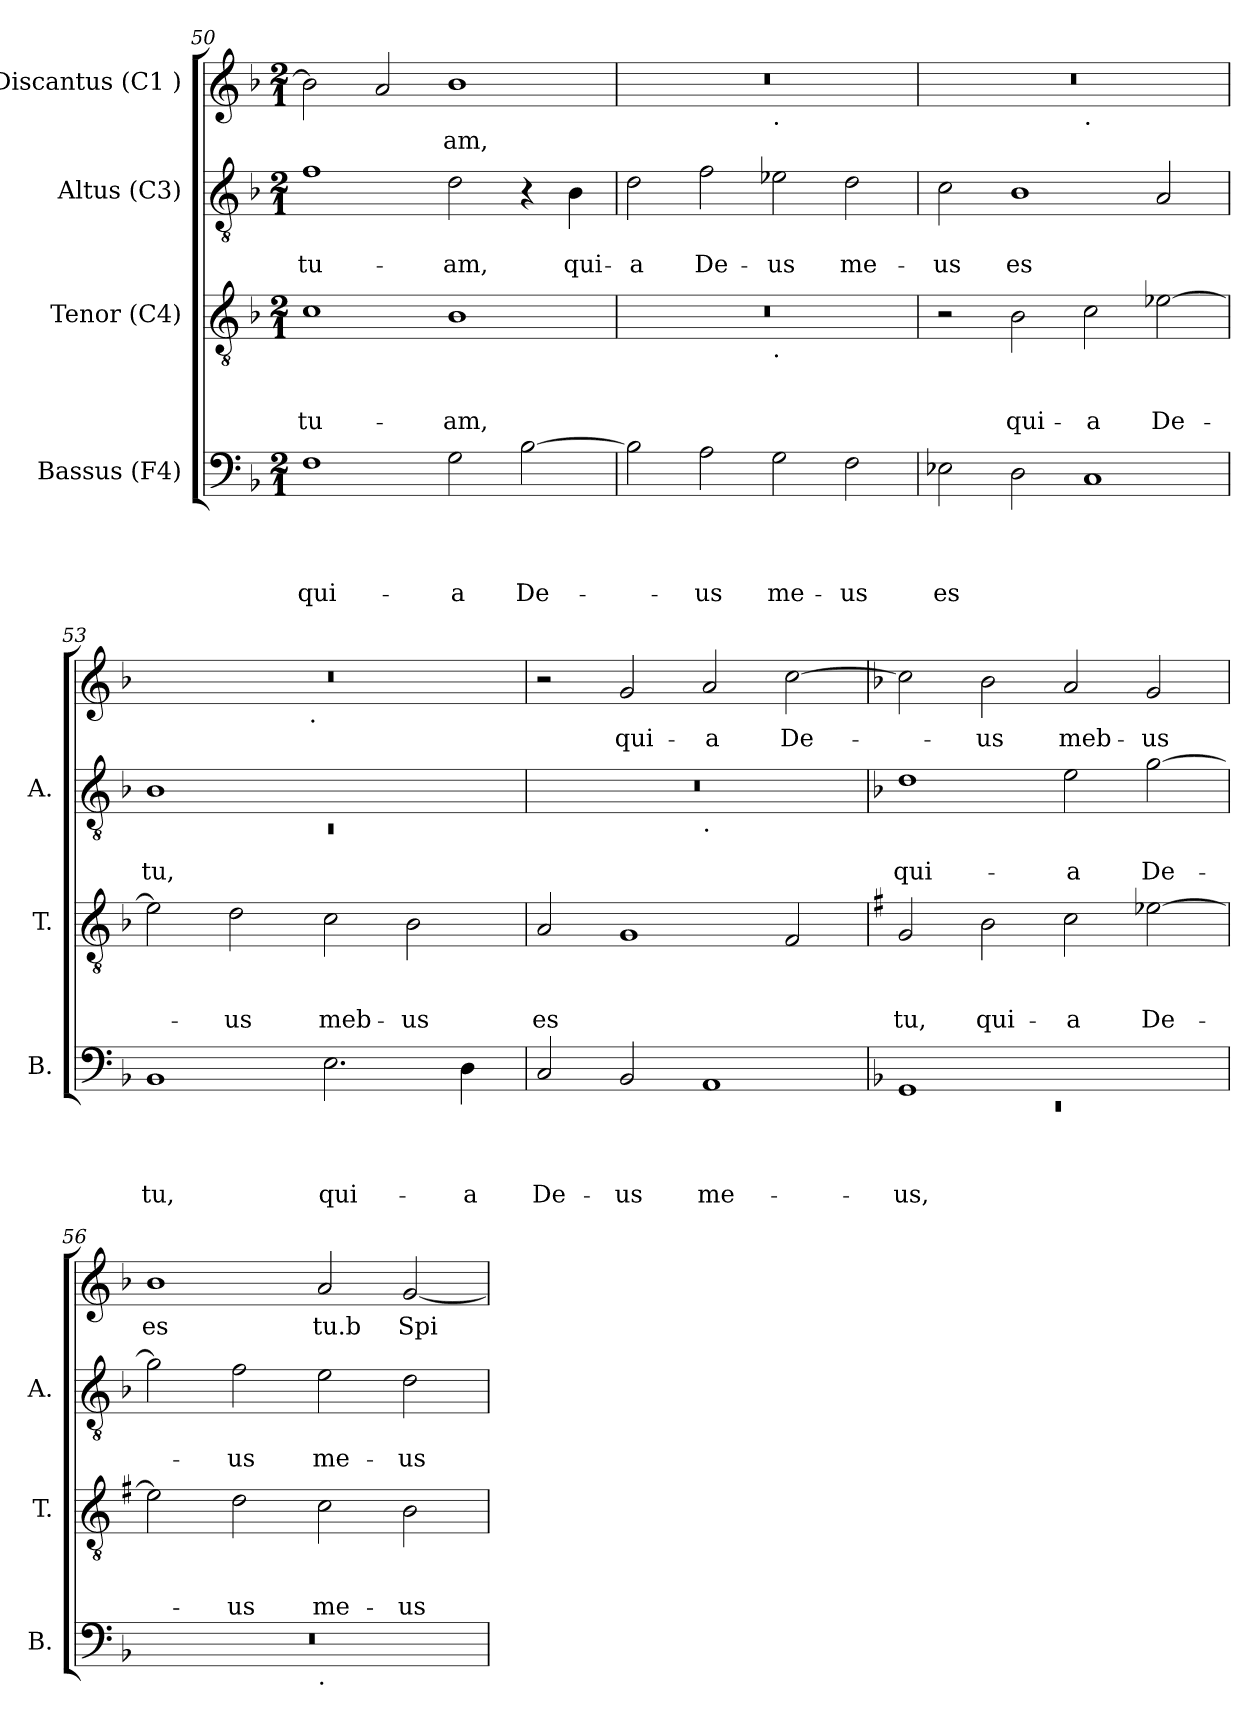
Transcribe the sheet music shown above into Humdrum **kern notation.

**kern	**text	**text	**text	**text	**kern	**text	**text	**text	**kern	**text	**text	**kern	**text
*part4	*part4	*part4	*part4	*part4	*part3	*part3	*part3	*part3	*part2	*part2	*part2	*part1	*part1
*staff4	*staff4	*staff4	*staff4	*staff4	*staff3	*staff3	*staff3	*staff3	*staff2	*staff2	*staff2	*staff1	*staff1
*I"Bassus (F4)	*	*	*	*	*I"Tenor (C4)	*	*	*	*I"Altus (C3)	*	*	*I"Discantus (C1 )	*
*I'B.	*	*	*	*	*I'T.	*	*	*	*I'A.	*	*	*	*
*clefF4	*	*	*	*	*clefGv2	*	*	*	*clefGv2	*	*	*clefG2	*
*k[b-]	*	*	*	*	*k[b-]	*	*	*	*k[b-]	*	*	*k[b-]	*
*F:	*	*	*	*	*F:	*	*	*	*F:	*	*	*F:	*
*M2/1	*	*	*	*	*M2/1	*	*	*	*M2/1	*	*	*M2/1	*
=50	=50	=50	=50	=50	=50	=50	=50	=50	=50	=50	=50	=50	=50
!	!	!	!	!LO:LY:b	!	!	!	!LO:LY:b	!	!	!LO:LY:b	!	!
1F	.	.	.	qui-	1c	.	.	tu-	1f	.	tu-	2b-\]	.
.	.	.	.	.	.	.	.	.	.	.	.	2a/	.
!	!	!	!	!LO:LY:b	!	!	!	!LO:LY:b	!	!	!LO:LY:b	!	!LO:LY:b
2G\	.	.	.	-a	1B-	.	.	-am,	2d\	.	-am,	1b-	-am,
!	!	!	!	!LO:LY:b	!	!	!	!	!	!	!	!	!
[>2B-\	.	.	.	De-	.	.	.	.	4r	.	.	.	.
!	!	!	!	!	!	!	!	!	!	!	!LO:LY:b	!	!
.	.	.	.	.	.	.	.	.	4B-\	.	qui-	.	.
=51	=51	=51	=51	=51	=51	=51	=51	=51	=51	=51	=51	=51	=51
!	!	!	!	!	!	!	!	!	!	!	!LO:LY:b	!	!
*	*	*	*	*	*^	*	*	*	*	*	*	*^	*
2B-\]	.	.	.	.	0r	1ryy	.	.	.	2d\	.	-a	0r	1ryy	.
!	!	!	!	!LO:LY:b	!	!	!	!	!	!	!	!LO:LY:b	!	!	!
2A\	.	.	.	-us	.	.	.	.	.	2f\	.	De-	.	.	.
!	!	!	!	!	!	!	!	!	!	!	!	!	!	!LO:TX:b:t=.	!
!	!	!	!	!	!	!LO:TX:b:t=.	!	!	!	!	!	!	!	!	!
!	!	!	!	!LO:LY:b	!	!	!	!	!	!	!	!LO:LY:b	!	!	!
2G\	.	.	.	me-	.	1ryy	.	.	.	2e-X\	.	-us	.	1ryy	.
!	!	!	!	!LO:LY:b	!	!	!	!	!	!	!	!LO:LY:b	!	!	!
2F\	.	.	.	-us	.	.	.	.	.	2d\	.	me-	.	.	.
=52	=52	=52	=52	=52	=52	=52	=52	=52	=52	=52	=52	=52	=52	=52	=52
!	!	!	!	!LO:LY:b	!	!	!	!	!	!	!	!LO:LY:b	!	!	!
*	*	*	*	*	*v	*v	*	*	*	*	*	*	*	*	*
2E-\	.	.	.	es	2r	.	.	.	2c\	.	-us	0r	1ryy	.
!	!	!	!	!	!	!	!	!LO:LY:b	!	!	!LO:LY:b	!	!	!
2D\	.	.	.	.	2B-\	.	.	qui-	1B-	.	es	.	.	.
!	!	!	!	!	!	!	!	!	!	!	!	!	!LO:TX:b:t=.	!
!	!	!	!	!	!	!	!	!LO:LY:b	!	!	!	!	!	!
1C	.	.	.	.	2c\	.	.	-a	.	.	.	.	1ryy	.
!	!	!	!	!	!	!	!	!LO:LY:b	!	!	!	!	!	!
.	.	.	.	.	[>2e-\	.	.	De-	2A/	.	.	.	.	.
=53	=53	=53	=53	=53	=53	=53	=53	=53	=53	=53	=53	=53	=53	=53
*	*	*	*	*	*	*	*	*	*^	*	*	*	*	*
!	!	!	!	!LO:LY:b	!	!	!	!	!	!LO:N:vis=1	!	!LO:LY:b	!	!	!
1BB-	.	.	.	tu,	2e-\]	.	.	.	1B-	0rC	.	tu,	0r	2ryy	.
!	!	!	!	!	!	!	!	!LO:LY:b	!	!	!	!	!	!	!
.	.	.	.	.	2d\	.	.	-us	.	.	.	.	.	4...ryy	.
!	!	!	!	!	!	!	!	!	!	!	!	!	!	!LO:TX:b:t=.	!
.	.	.	.	.	.	.	.	.	.	.	.	.	.	1ryy	.
!	!	!	!	!LO:LY:b	!	!	!	!LO:LY:b:rj	!	!	!	!	!	!	!
2.E\	.	.	.	qui-	2c\	.	.	meb-	1ryy	.	.	.	.	.	.
!	!	!	!	!	!	!	!	!LO:LY:b	!	!	!	!	!	!	!
.	.	.	.	.	2B-\	.	.	-us	.	.	.	.	.	.	.
!	!	!	!	!LO:LY:b	!	!	!	!	!	!	!	!	!	!	!
4D\	.	.	.	-a	.	.	.	.	.	.	.	.	.	.	.
.	.	.	.	.	.	.	.	.	.	.	.	.	.	32ryy	.
!!LO:LB:g=z
=54	=54	=54	=54	=54	=54	=54	=54	=54	=54	=54	=54	=54	=54	=54	=54
!	!	!	!	!LO:LY:b	!	!	!	!LO:LY:b	!	!	!	!	!	!	!
*	*	*	*	*	*	*	*	*	*	*	*	*	*v	*v	*
2C/	.	.	.	De-	2A/	.	.	es	0r	1ryy	.	.	2r	.
!	!	!	!	!LO:LY:b	!	!	!	!	!	!	!	!	!	!LO:LY:b
2BB-/	.	.	.	-us	1G	.	.	.	.	.	.	.	2g/	qui-
!	!	!	!	!	!	!	!	!	!	!LO:TX:b:t=.	!	!	!	!
!	!	!	!	!LO:LY:b	!	!	!	!	!	!	!	!	!	!LO:LY:b
1AA	.	.	.	me-	.	.	.	.	.	1ryy	.	.	2a/	-a
!	!	!	!	!	!	!	!	!	!	!	!	!	!	!LO:LY:b
.	.	.	.	.	2F/	.	.	.	.	.	.	.	[>2cc\	De-
*	*	*	*	*	*	*	*	*	*v	*v	*	*	*	*
=55	=55	=55	=55	=55	=55	=55	=55	=55	=55	=55	=55	=55	=55
*	*	*	*	*	*k[f#]	*	*	*	*	*	*	*	*
*	*	*	*	*	*G:	*	*	*	*	*	*	*	*
*^	*	*	*	*	*	*	*	*	*^	*	*	*	*
!	!LO:N:vis=1	!	!	!	!LO:LY:b	!	!	!	!LO:LY:b	!	!	!	!LO:LY:b	!	!
*	*	*	*	*	*	*	*	*	*	*v	*v	*	*	*	*
1GG	0rEE	.	.	.	-us,	2G/	.	.	tu,	1d	.	qui-	2cc\]	.
!	!	!	!	!	!	!	!	!	!LO:LY:b	!	!	!	!	!LO:LY:b
.	.	.	.	.	.	2B\	.	.	qui-	.	.	.	2b-\	-us
!	!	!	!	!	!	!	!	!	!LO:LY:b	!	!	!LO:LY:b	!	!LO:LY:b:rj
1ryy	.	.	.	.	.	2c\	.	.	-a	2e\	.	-a	2a/	meb-
!	!	!	!	!	!	!	!	!	!LO:LY:b	!	!	!LO:LY:b	!	!LO:LY:b
.	.	.	.	.	.	[>2e-\	.	.	De-	[>2g\	.	De-	2g/	-us
=56	=56	=56	=56	=56	=56	=56	=56	=56	=56	=56	=56	=56	=56	=56
!	!	!	!	!	!	!	!	!	!	!	!	!	!	!LO:LY:b
0r	1ryy	.	.	.	.	2e-\]	.	.	.	2g\]	.	.	1b-	es
!	!	!	!	!	!	!	!	!	!LO:LY:b	!	!	!LO:LY:b	!	!
.	.	.	.	.	.	2d\	.	.	-us	2f\	.	-us	.	.
!	!LO:TX:b:t=.	!	!	!	!	!	!	!	!	!	!	!	!	!
!	!	!	!	!	!	!	!	!	!LO:LY:b	!	!	!LO:LY:b	!	!LO:LY:b
.	1ryy	.	.	.	.	2c\	.	.	me-	2e\	.	me-	2a/	tu.b
!	!	!	!	!	!	!	!	!	!LO:LY:b	!	!	!LO:LY:b	!	!LO:LY:b
.	.	.	.	.	.	2B\	.	.	-us	2d\	.	-us	[<2g/	Spi-
*v	*v	*	*	*	*	*	*	*	*	*	*	*	*	*
=	=	=	=	=	=	=	=	=	=	=	=	=	=
*-	*-	*-	*-	*-	*-	*-	*-	*-	*-	*-	*-	*-	*-
